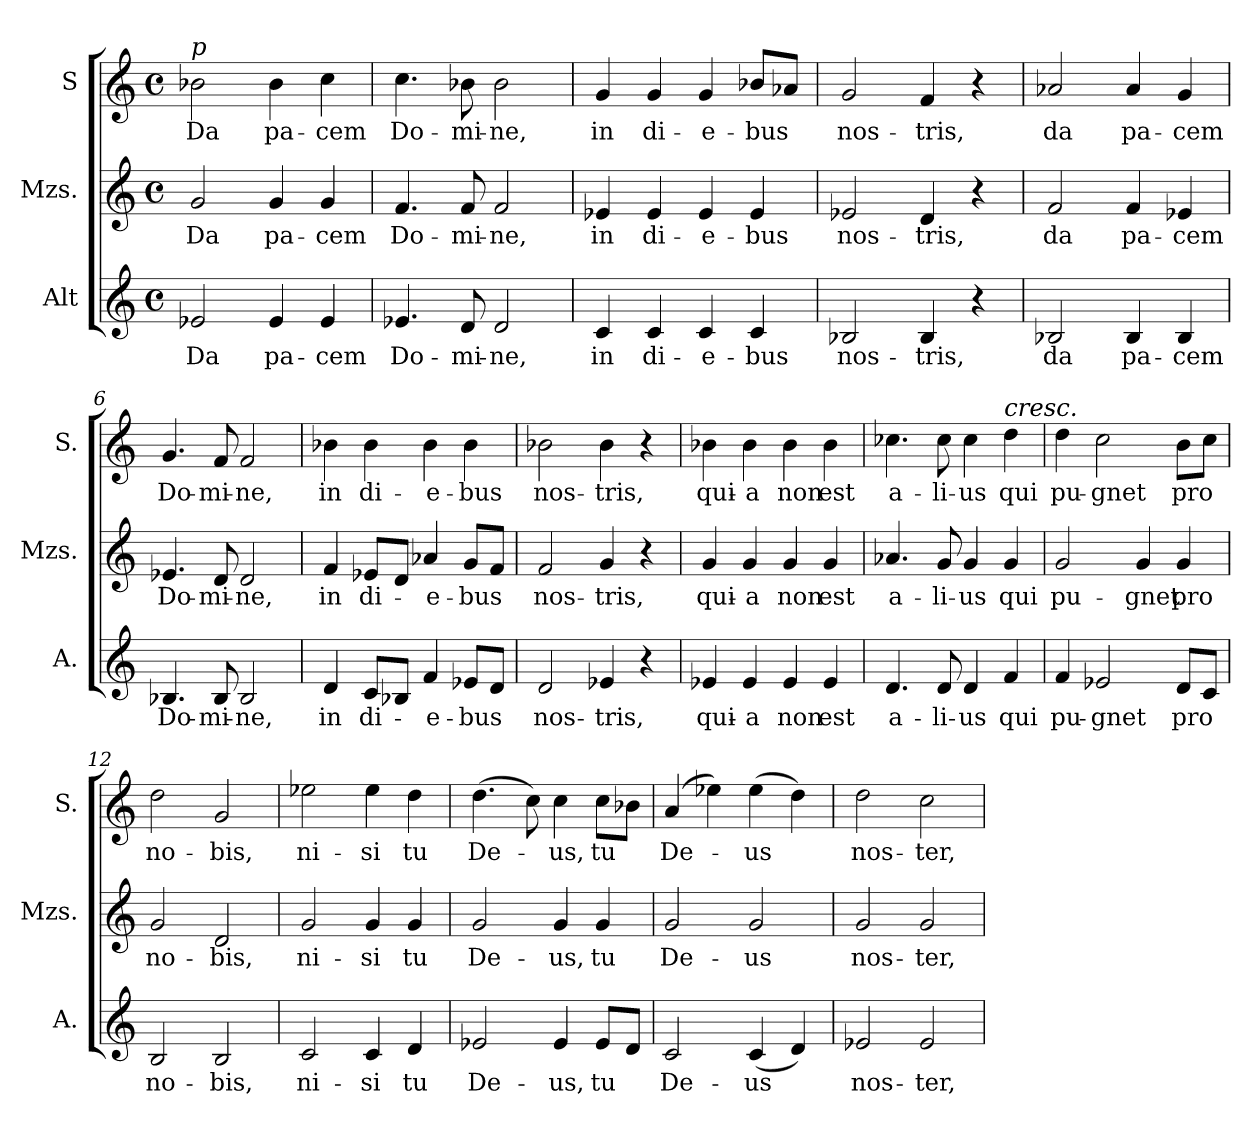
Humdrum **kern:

**kern	**text	**kern	**text	**kern	**text
*part3	*part3	*part2	*part2	*part1	*part1
*staff3	*staff3	*staff2	*staff2	*staff1	*staff1
*I"Alt	*	*I"Mzs.	*	*I"S	*
*I'A.	*	*I'Mzs.	*	*I'S.	*
*clefG2	*	*clefG2	*	*clefG2	*
*k[]	*	*k[]	*	*k[]	*
*M4/4	*	*M4/4	*	*M4/4	*
*met(c)	*	*met(c)	*	*met(c)	*
=1	=1	=1	=1	=1	=1
!	!	!	!	!LO:TX:a:i:t=p	!
!	!LO:LY:b	!	!LO:LY:b	!	!LO:LY:b
2e-X/	Da	2g/	Da	2b-X\	Da
!	!LO:LY:b	!	!LO:LY:b	!	!LO:LY:b
4e-/	pa-	4g/	pa-	4b-\	pa-
!	!LO:LY:b	!	!LO:LY:b	!	!LO:LY:b
4e-/	-cem	4g/	-cem	4cc\	-cem
=2	=2	=2	=2	=2	=2
!	!LO:LY:b	!	!LO:LY:b	!	!LO:LY:b
4.e-X/	Do-	4.f/	Do-	4.cc\	Do-
!	!LO:LY:b	!	!LO:LY:b	!	!LO:LY:b
8d/	-mi-	8f/	-mi-	8b-X\	-mi-
!	!LO:LY:b	!	!LO:LY:b	!	!LO:LY:b
2d/	-ne,	2f/	-ne,	2b-\	-ne,
=3	=3	=3	=3	=3	=3
!	!LO:LY:b	!	!LO:LY:b	!	!LO:LY:b
4c/	in	4e-X/	in	4g/	in
!	!LO:LY:b	!	!LO:LY:b	!	!LO:LY:b
4c/	di-	4e-/	di-	4g/	di-
!	!LO:LY:b	!	!LO:LY:b	!	!LO:LY:b
4c/	-e-	4e-/	-e-	4g/	-e-
!	!LO:LY:b	!	!LO:LY:b	!	!LO:LY:b
4c/	-bus	4e-/	-bus	8b-X/L	-bus
.	.	.	.	8a-X/J	.
=4	=4	=4	=4	=4	=4
!	!LO:LY:b	!	!LO:LY:b	!	!LO:LY:b
2B-X/	nos-	2e-X/	nos-	2g/	nos-
!	!LO:LY:b	!	!LO:LY:b	!	!LO:LY:b
4B-/	-tris,	4d/	-tris,	4f/	-tris,
4r	.	4r	.	4r	.
=5	=5	=5	=5	=5	=5
!	!LO:LY:b	!	!LO:LY:b	!	!LO:LY:b
2B-X/	da	2f/	da	2a-X/	da
!	!LO:LY:b	!	!LO:LY:b	!	!LO:LY:b
4B-/	pa-	4f/	pa-	4a-/	pa-
!	!LO:LY:b	!	!LO:LY:b	!	!LO:LY:b
4B-/	-cem	4e-X/	-cem	4g/	-cem
=6	=6	=6	=6	=6	=6
!	!LO:LY:b	!	!LO:LY:b	!	!LO:LY:b
4.B-X/	Do-	4.e-X/	Do-	4.g/	Do-
!	!LO:LY:b	!	!LO:LY:b	!	!LO:LY:b
8B-/	-mi-	8d/	-mi-	8f/	-mi-
!	!LO:LY:b	!	!LO:LY:b	!	!LO:LY:b
2B-/	-ne,	2d/	-ne,	2f/	-ne,
=7	=7	=7	=7	=7	=7
!	!LO:LY:b	!	!LO:LY:b	!	!LO:LY:b
4d/	in	4f/	in	4b-X\	in
!	!LO:LY:b	!	!LO:LY:b	!	!LO:LY:b
8c/L	di-	8e-X/L	di-	4b-\	di-
8B-X/J	.	8d/J	.	.	.
!	!LO:LY:b	!	!LO:LY:b	!	!LO:LY:b
4f/	-e-	4a-X/	-e-	4b-\	-e-
!	!LO:LY:b	!	!LO:LY:b	!	!LO:LY:b
8e-X/L	-bus	8g/L	-bus	4b-\	-bus
8d/J	.	8f/J	.	.	.
=8	=8	=8	=8	=8	=8
!	!LO:LY:b	!	!LO:LY:b	!	!LO:LY:b
2d/	nos-	2f/	nos-	2b-X\	nos-
!	!LO:LY:b	!	!LO:LY:b	!	!LO:LY:b
4e-X/	-tris,	4g/	-tris,	4b-\	-tris,
4r	.	4r	.	4r	.
!!LO:LB:g=z
=9	=9	=9	=9	=9	=9
!	!LO:LY:b	!	!LO:LY:b	!	!LO:LY:b
4e-X/	qui-	4g/	qui-	4b-X\	qui-
!	!LO:LY:b	!	!LO:LY:b	!	!LO:LY:b
4e-/	-a	4g/	-a	4b-\	-a
!	!LO:LY:b	!	!LO:LY:b	!	!LO:LY:b
4e-/	non	4g/	non	4b-\	non
!	!LO:LY:b	!	!LO:LY:b	!	!LO:LY:b
4e-/	est	4g/	est	4b-\	est
=10	=10	=10	=10	=10	=10
!	!LO:LY:b	!	!LO:LY:b	!	!LO:LY:b
4.d/	a-	4.a-X/	a-	4.cc-X\	a-
!	!LO:LY:b	!	!LO:LY:b	!	!LO:LY:b
8d/	-li-	8g/	-li-	8cc-\	-li-
!	!LO:LY:b	!	!LO:LY:b	!	!LO:LY:b
4d/	-us	4g/	-us	4cc-\	-us
!	!	!	!	!LO:TX:a:i:t=cresc.	!
!	!LO:LY:b	!	!LO:LY:b	!	!LO:LY:b
4f/	qui	4g/	qui	4dd\	qui
=11	=11	=11	=11	=11	=11
!	!LO:LY:b	!	!LO:LY:b	!	!LO:LY:b
4f/	pu-	2g/	pu-	4dd\	pu-
!	!LO:LY:b	!	!	!	!LO:LY:b
2e-X/	-gnet	.	.	2cc\	-gnet
!	!	!	!LO:LY:b	!	!
.	.	4g/	-gnet	.	.
!	!LO:LY:b	!	!LO:LY:b	!	!LO:LY:b
8d/L	pro	4g/	pro	8b\L	pro
8c/J	.	.	.	8cc\J	.
=12	=12	=12	=12	=12	=12
!	!LO:LY:b	!	!LO:LY:b	!	!LO:LY:b
2B/	no-	2g/	no-	2dd\	no-
!	!LO:LY:b	!	!LO:LY:b	!	!LO:LY:b
2B/	-bis,	2d/	-bis,	2g/	-bis,
=13	=13	=13	=13	=13	=13
!	!LO:LY:b	!	!LO:LY:b	!	!LO:LY:b
2c/	ni-	2g/	ni-	2ee-X\	ni-
!	!LO:LY:b	!	!LO:LY:b	!	!LO:LY:b
4c/	-si	4g/	-si	4ee-\	-si
!	!LO:LY:b	!	!LO:LY:b	!	!LO:LY:b
4d/	tu	4g/	tu	4dd\	tu
=14	=14	=14	=14	=14	=14
!	!LO:LY:b	!	!LO:LY:b	!	!LO:LY:b
2e-X/	De-	2g/	De-	(>4.dd\	De-
.	.	.	.	8cc\)	.
!	!LO:LY:b	!	!LO:LY:b	!	!LO:LY:b
4e-/	-us,	4g/	-us,	4cc\	-us,
!	!LO:LY:b	!	!LO:LY:b	!	!LO:LY:b
8e-/L	tu	4g/	tu	8cc\L	tu
8d/J	.	.	.	8b-X\J	.
=15	=15	=15	=15	=15	=15
!	!LO:LY:b	!	!LO:LY:b	!	!LO:LY:b
2c/	De-	2g/	De-	(>4a/	De-
.	.	.	.	4ee-X\)	.
!	!LO:LY:b	!	!LO:LY:b	!	!LO:LY:b
(<4c/	-us	2g/	-us	(>4ee-\	us
4d/)	.	.	.	4dd\)	.
=16	=16	=16	=16	=16	=16
!	!LO:LY:b	!	!LO:LY:b	!	!LO:LY:b
2e-X/	nos-	2g/	nos-	2dd\	nos-
!	!LO:LY:b	!	!LO:LY:b	!	!LO:LY:b
2e-/	-ter,	2g/	-ter,	2cc\	-ter,
=	=	=	=	=	=
*-	*-	*-	*-	*-	*-
